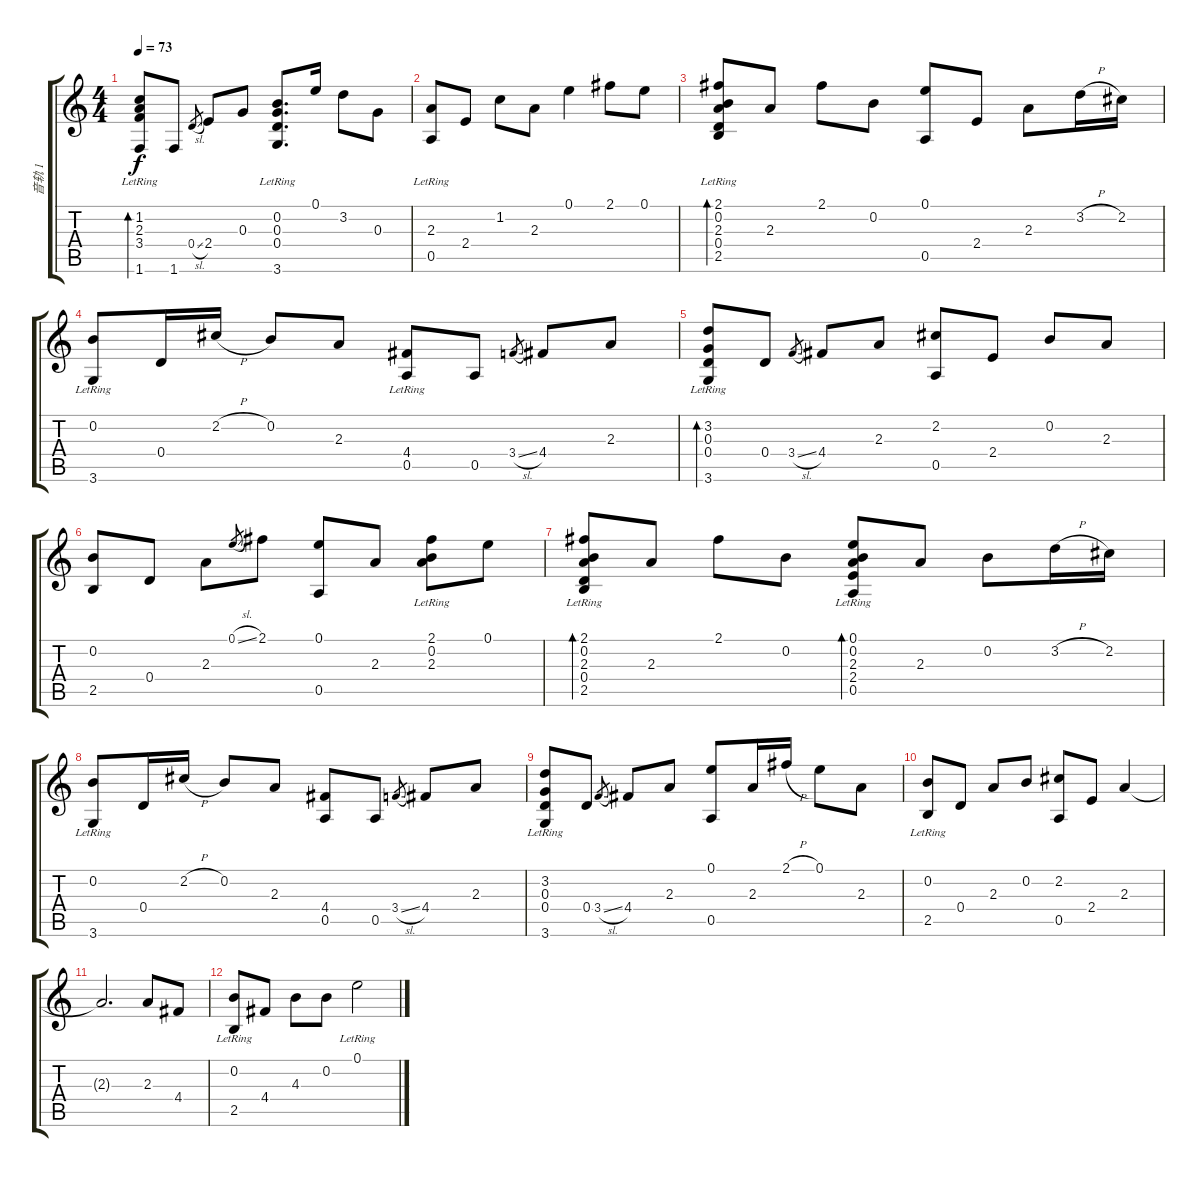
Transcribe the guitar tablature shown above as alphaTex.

\track ("音轨 1" "音轨 1") {instrument acousticguitarsteel}
\staff {score tabs}
\tuning (E4 B3 G3 D3 A2 E2) {hide}
\ts (4 4)
\tempo 73
\clef g2
\ks c
(1.2 2.3 3.4{lr} 1.6).8{bd 120 dy f} 1.6.8 0.4{sl}.8{gr} 2.4.8 0.3.8 (0.2 0.3 0.4{lr} 3.6).8{d} 0.1.16 3.2.8 0.3.8 |
(2.3{lr} 0.5).8 2.4.8 1.2.8 2.3.8 0.1.4 2.1.8 0.1.8 |
(2.1 0.2{lr} 2.3 0.4 2.5).8{bd 120} 2.3.8 2.1.8 0.2.8 (0.1 0.5).8 2.4.8 2.3.8 3.2{h}.16 2.2.16 |
(0.2{lr} 3.6{lr}).8 0.4.16 2.2{h}.16 0.2.8 2.3.8 (4.4{lr} 0.5).8 0.5.8 3.4{sl}.8{gr} 4.4.8 2.3.8 |
(3.2{lr} 0.3 0.4 3.6).8{bd 120} 0.4.8 3.4{sl}.8{gr} 4.4.8 2.3.8 (2.2 0.5).8 2.4.8 0.2.8 2.3.8 |
(0.2 2.5).8 0.4.8 2.3.8 0.1{sl}.8{gr} 2.1.8 (0.1 0.5).8 2.3.8 (2.1{lr} 0.2 2.3).8 0.1.8 |
(2.1{lr} 0.2 2.3 0.4 2.5).8{bd 120} 2.3.8 2.1.8 0.2.8 (0.1 0.2{lr} 2.3 2.4 0.5).8{bd 120} 2.3.8 0.2.8{txt ""} 3.2{h}.16 2.2.16 |
(0.2 3.6{lr}).8 0.4.16 2.2{h}.16 0.2.8 2.3.8 (4.4 0.5).8 0.5.8 3.4{sl}.8{gr} 4.4.8 2.3.8 |
(3.2{lr} 0.3 0.4 3.6).8 0.4.8 3.4{sl}.8{gr} 4.4.8 2.3.8 (0.1 0.5).8 2.3.16 2.1{h}.16 0.1.8 2.3.8 |
(0.2{lr} 2.5).8 0.4.8 2.3.8 0.2.8 (2.2 0.5).8 2.4.8 2.3.4 |
2.3{t}.2{d} 2.3.8 4.4.8 |
(0.2 2.5{lr}).8 4.4.8 4.3.8 0.2.8 0.1{lr}.2
